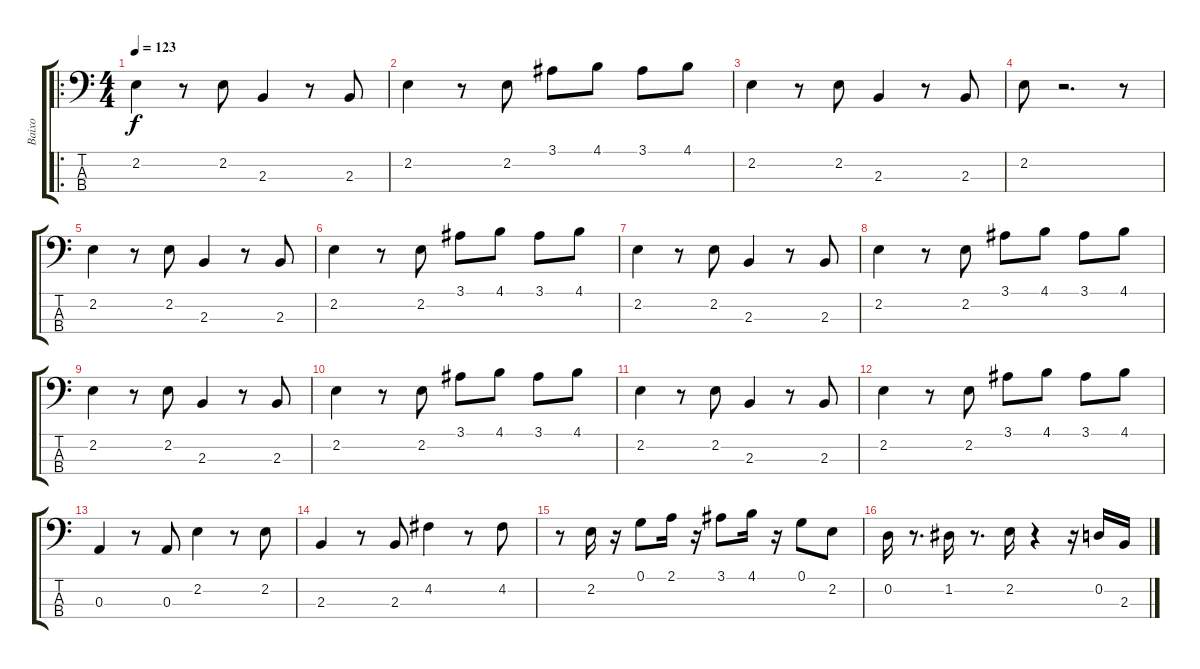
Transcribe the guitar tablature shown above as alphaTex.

\track ("Baixo" "Baixo") {instrument fretlessbass}
\staff {score tabs}
\tuning (G2 D2 A1 E1) {hide}
\ro
\ts (4 4)
\tempo 123
\clef f4
\ks c
2.2.4{dy f instrument fretlessbass} r.8 2.2.8 2.3.4 r.8 2.3.8 |
2.2.4 r.8 2.2.8 3.1.8 4.1.8 3.1.8 4.1.8 |
2.2.4 r.8 2.2.8 2.3.4 r.8 2.3.8 |
2.2.8 r.2{d} r.8 |
2.2.4 r.8 2.2.8 2.3.4 r.8 2.3.8 |
2.2.4 r.8 2.2.8 3.1.8 4.1.8 3.1.8 4.1.8 |
2.2.4 r.8 2.2.8 2.3.4 r.8 2.3.8 |
2.2.4 r.8 2.2.8 3.1.8 4.1.8 3.1.8 4.1.8 |
2.2.4 r.8 2.2.8 2.3.4 r.8 2.3.8 |
2.2.4 r.8 2.2.8 3.1.8 4.1.8 3.1.8 4.1.8 |
2.2.4 r.8 2.2.8 2.3.4 r.8 2.3.8 |
2.2.4 r.8 2.2.8 3.1.8 4.1.8 3.1.8 4.1.8 |
0.3.4 r.8 0.3.8 2.2.4 r.8 2.2.8 |
2.3.4 r.8 2.3.8 4.2.4 r.8 4.2.8 |
r.8 2.2.16 r.16 0.1.8 2.1.16 r.16 3.1.8 4.1.16 r.16 0.1.8 2.2.8 |
0.2.16 r.8{d} 1.2.16 r.8{d} 2.2.16 r.4 r.16 0.2.16 2.3.16
